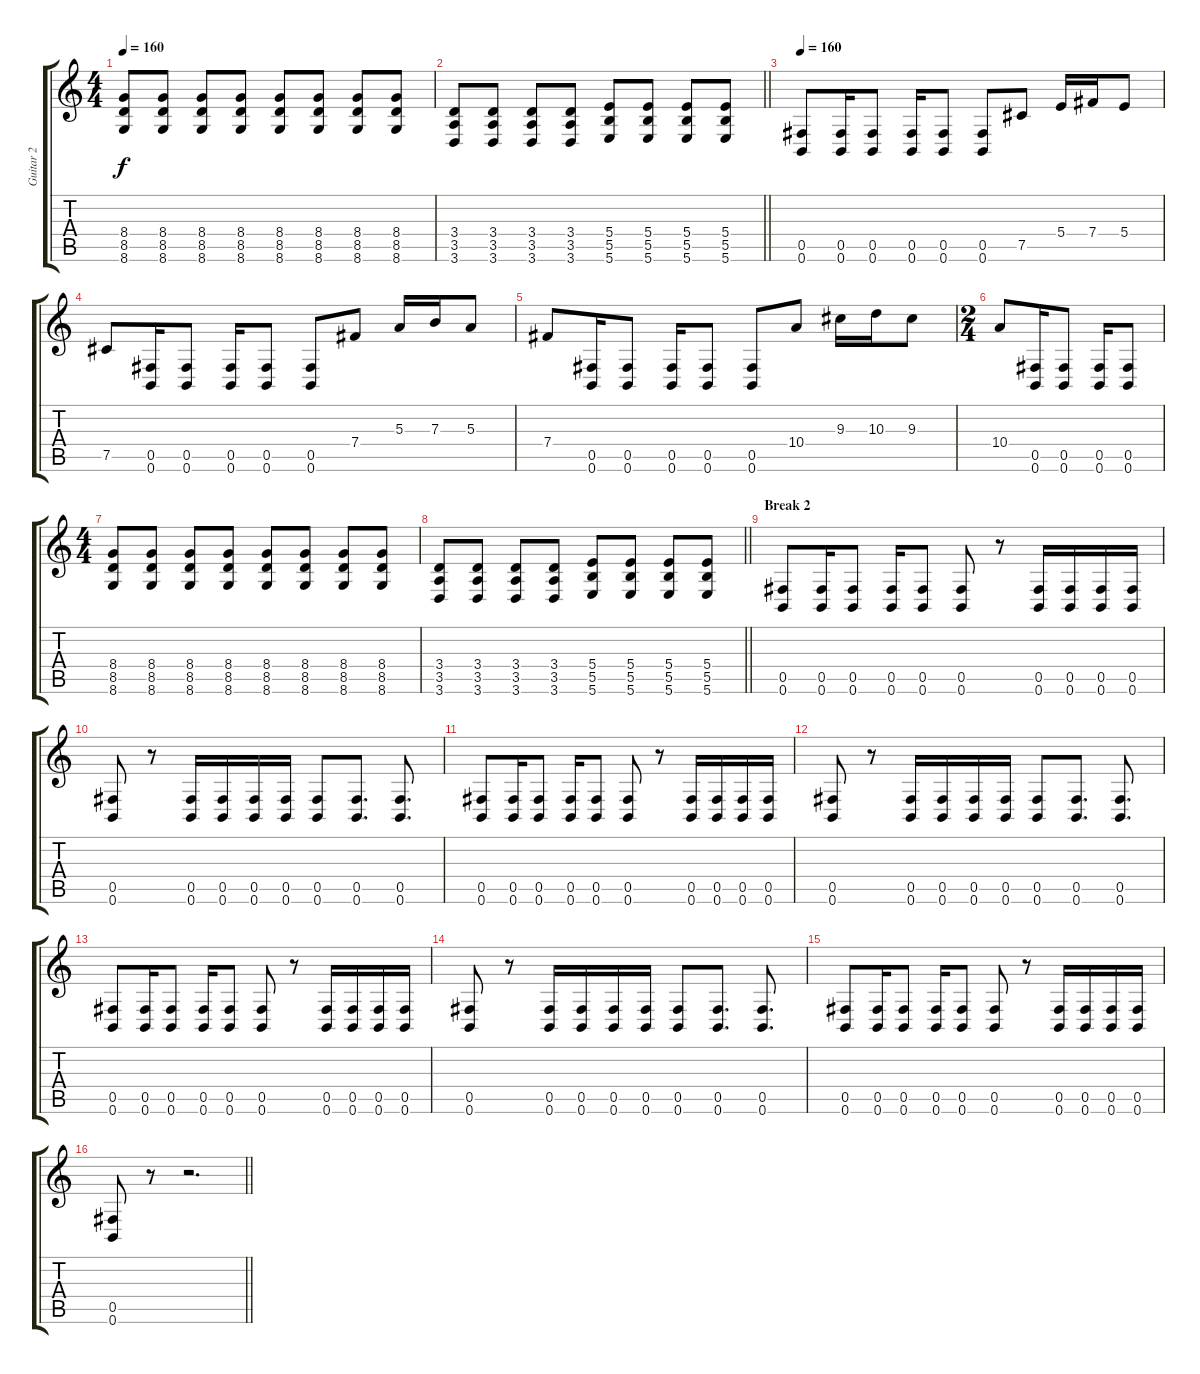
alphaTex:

\track ("Guitar 2" "Guitar 2") {instrument distortionguitar}
\staff {score tabs}
\tuning (Db4 Ab3 E3 B2 Gb2 B1) {hide}
\ts (4 4)
\tempo 160
\clef g2
\ks c
(8.4 8.5 8.6).8{dy f} (8.4 8.5 8.6).8 (8.4 8.5 8.6).8 (8.4 8.5 8.6).8 (8.4 8.5 8.6).8 (8.4 8.5 8.6).8 (8.4 8.5 8.6).8 (8.4 8.5 8.6).8 |
\barLineRight lightlight
(3.4 3.5 3.6).8 (3.4 3.5 3.6).8 (3.4 3.5 3.6).8 (3.4 3.5 3.6).8 (5.4 5.5 5.6).8 (5.4 5.5 5.6).8 (5.4 5.5 5.6).8 (5.4 5.5 5.6).8 |
\tempo 160
(0.5 0.6).8 (0.5 0.6).16 (0.5 0.6).8 (0.5 0.6).16 (0.5 0.6).8 (0.5 0.6).8 7.5.8 5.4.16 7.4.16 5.4.8 |
7.5.8 (0.5 0.6).16 (0.5 0.6).8 (0.5 0.6).16 (0.5 0.6).8 (0.5 0.6).8 7.4.8 5.3.16 7.3.16 5.3.8 |
7.4.8 (0.5 0.6).16 (0.5 0.6).8 (0.5 0.6).16 (0.5 0.6).8 (0.5 0.6).8 10.4.8 9.3.16 10.3.16 9.3.8 |
\ts (2 4)
10.4.8 (0.5 0.6).16 (0.5 0.6).8 (0.5 0.6).16 (0.5 0.6).8 |
\ts (4 4)
(8.4 8.5 8.6).8 (8.4 8.5 8.6).8 (8.4 8.5 8.6).8 (8.4 8.5 8.6).8 (8.4 8.5 8.6).8 (8.4 8.5 8.6).8 (8.4 8.5 8.6).8 (8.4 8.5 8.6).8 |
\barLineRight lightlight
(3.4 3.5 3.6).8 (3.4 3.5 3.6).8 (3.4 3.5 3.6).8 (3.4 3.5 3.6).8 (5.4 5.5 5.6).8 (5.4 5.5 5.6).8 (5.4 5.5 5.6).8 (5.4 5.5 5.6).8 |
\section ("" "Break 2")
(0.5 0.6).8 (0.5 0.6).16 (0.5 0.6).8 (0.5 0.6).16 (0.5 0.6).8 (0.5 0.6).8 r.8 (0.5 0.6).16 (0.5 0.6).16 (0.5 0.6).16 (0.5 0.6).16 |
(0.5 0.6).8 r.8 (0.5 0.6).16 (0.5 0.6).16 (0.5 0.6).16 (0.5 0.6).16 (0.5 0.6).8 (0.5 0.6).8{d} (0.5 0.6).8{d} |
(0.5 0.6).8 (0.5 0.6).16 (0.5 0.6).8 (0.5 0.6).16 (0.5 0.6).8 (0.5 0.6).8 r.8 (0.5 0.6).16 (0.5 0.6).16 (0.5 0.6).16 (0.5 0.6).16 |
(0.5 0.6).8 r.8 (0.5 0.6).16 (0.5 0.6).16 (0.5 0.6).16 (0.5 0.6).16 (0.5 0.6).8 (0.5 0.6).8{d} (0.5 0.6).8{d} |
(0.5 0.6).8 (0.5 0.6).16 (0.5 0.6).8 (0.5 0.6).16 (0.5 0.6).8 (0.5 0.6).8 r.8 (0.5 0.6).16 (0.5 0.6).16 (0.5 0.6).16 (0.5 0.6).16 |
(0.5 0.6).8 r.8 (0.5 0.6).16 (0.5 0.6).16 (0.5 0.6).16 (0.5 0.6).16 (0.5 0.6).8 (0.5 0.6).8{d} (0.5 0.6).8{d} |
(0.5 0.6).8 (0.5 0.6).16 (0.5 0.6).8 (0.5 0.6).16 (0.5 0.6).8 (0.5 0.6).8 r.8 (0.5 0.6).16 (0.5 0.6).16 (0.5 0.6).16 (0.5 0.6).16 |
\barLineRight lightlight
(0.5 0.6).8 r.8 r.2{d}
